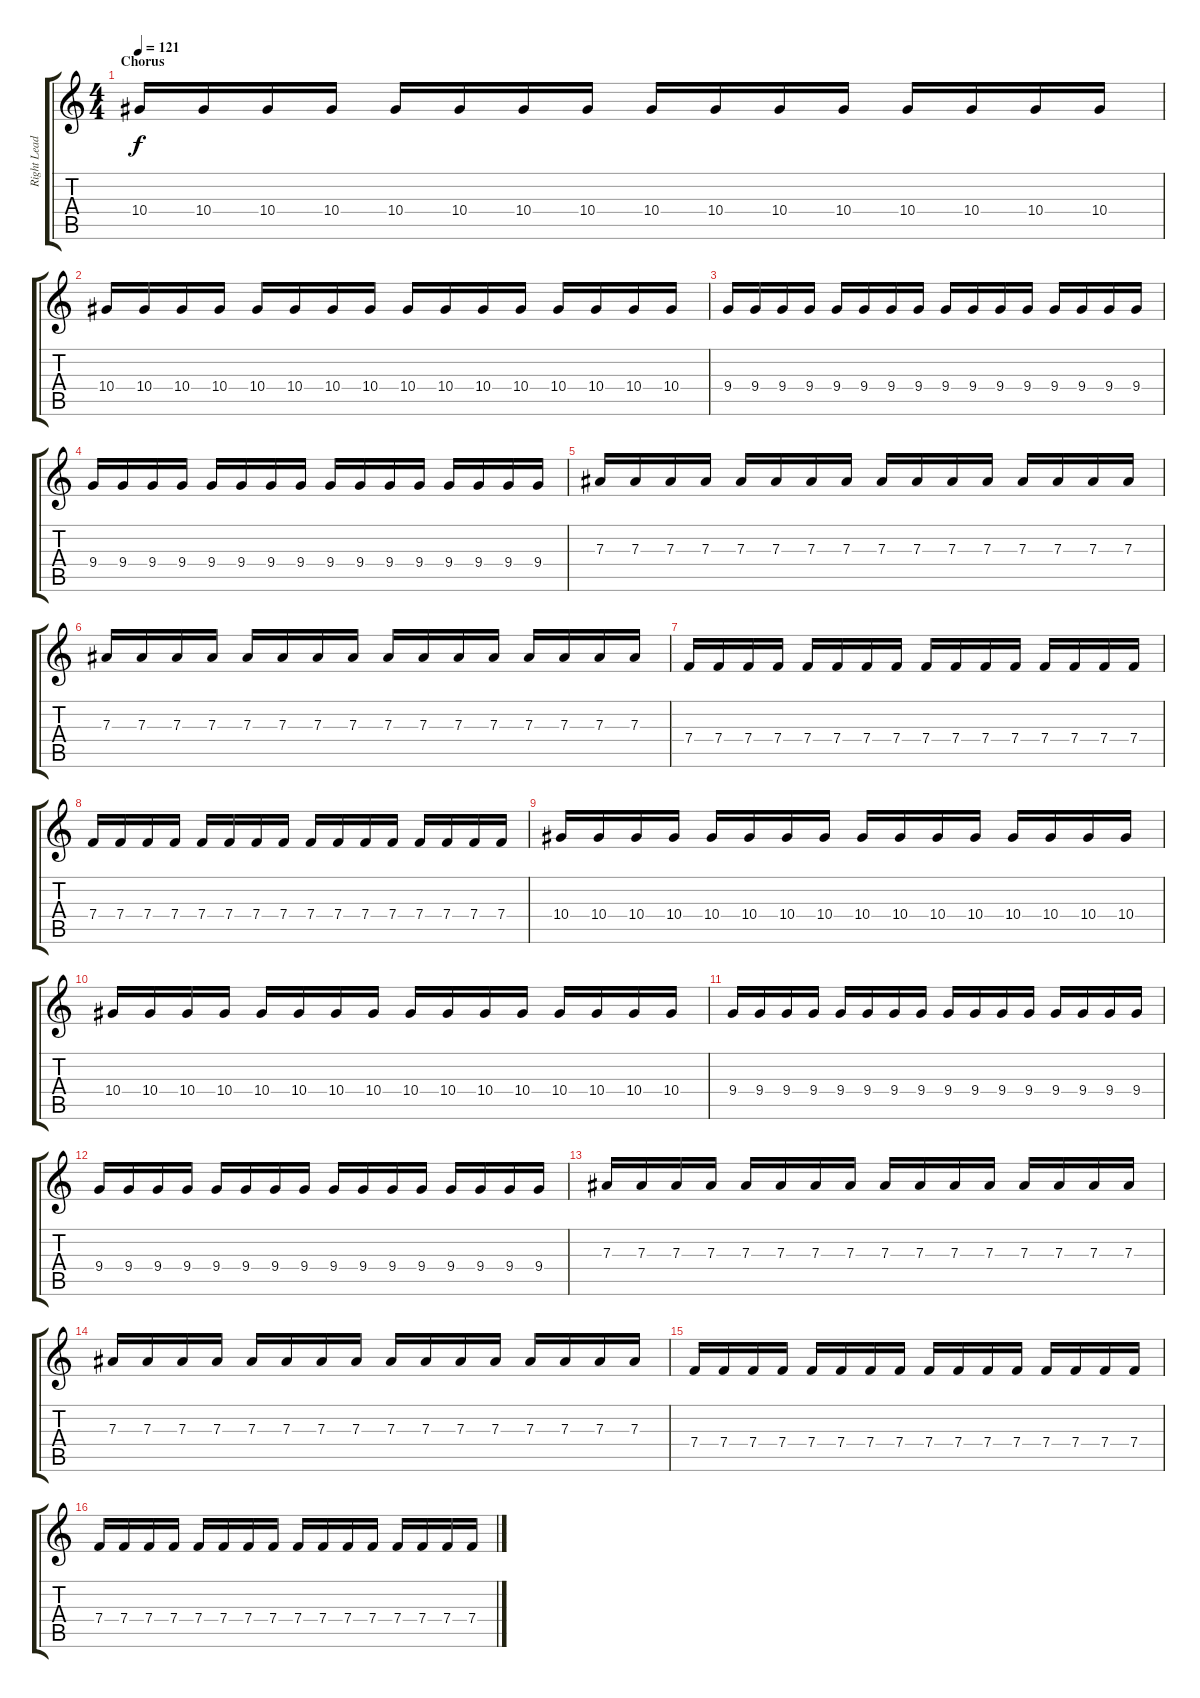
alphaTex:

\track ("Right Lead" "Right Lead") {instrument distortionguitar}
\staff {score tabs}
\tuning (C4 G3 Eb3 Bb2 F2 C2) {hide}
\ts (4 4)
\section ("" "Chorus")
\tempo 121
\clef g2
\ks c
10.4.16{dy f} 10.4.16 10.4.16 10.4.16 10.4.16 10.4.16 10.4.16 10.4.16 10.4.16 10.4.16 10.4.16 10.4.16 10.4.16 10.4.16 10.4.16 10.4.16 |
10.4.16 10.4.16 10.4.16 10.4.16 10.4.16 10.4.16 10.4.16 10.4.16 10.4.16 10.4.16 10.4.16 10.4.16 10.4.16 10.4.16 10.4.16 10.4.16 |
9.4.16 9.4.16 9.4.16 9.4.16 9.4.16 9.4.16 9.4.16 9.4.16 9.4.16 9.4.16 9.4.16 9.4.16 9.4.16 9.4.16 9.4.16 9.4.16 |
9.4.16 9.4.16 9.4.16 9.4.16 9.4.16 9.4.16 9.4.16 9.4.16 9.4.16 9.4.16 9.4.16 9.4.16 9.4.16 9.4.16 9.4.16 9.4.16 |
7.3.16 7.3.16 7.3.16 7.3.16 7.3.16 7.3.16 7.3.16 7.3.16 7.3.16 7.3.16 7.3.16 7.3.16 7.3.16 7.3.16 7.3.16 7.3.16 |
7.3.16 7.3.16 7.3.16 7.3.16 7.3.16 7.3.16 7.3.16 7.3.16 7.3.16 7.3.16 7.3.16 7.3.16 7.3.16 7.3.16 7.3.16 7.3.16 |
7.4.16 7.4.16 7.4.16 7.4.16 7.4.16 7.4.16 7.4.16 7.4.16 7.4.16 7.4.16 7.4.16 7.4.16 7.4.16 7.4.16 7.4.16 7.4.16 |
7.4.16 7.4.16 7.4.16 7.4.16 7.4.16 7.4.16 7.4.16 7.4.16 7.4.16 7.4.16 7.4.16 7.4.16 7.4.16 7.4.16 7.4.16 7.4.16 |
10.4.16 10.4.16 10.4.16 10.4.16 10.4.16 10.4.16 10.4.16 10.4.16 10.4.16 10.4.16 10.4.16 10.4.16 10.4.16 10.4.16 10.4.16 10.4.16 |
10.4.16 10.4.16 10.4.16 10.4.16 10.4.16 10.4.16 10.4.16 10.4.16 10.4.16 10.4.16 10.4.16 10.4.16 10.4.16 10.4.16 10.4.16 10.4.16 |
9.4.16 9.4.16 9.4.16 9.4.16 9.4.16 9.4.16 9.4.16 9.4.16 9.4.16 9.4.16 9.4.16 9.4.16 9.4.16 9.4.16 9.4.16 9.4.16 |
9.4.16 9.4.16 9.4.16 9.4.16 9.4.16 9.4.16 9.4.16 9.4.16 9.4.16 9.4.16 9.4.16 9.4.16 9.4.16 9.4.16 9.4.16 9.4.16 |
7.3.16 7.3.16 7.3.16 7.3.16 7.3.16 7.3.16 7.3.16 7.3.16 7.3.16 7.3.16 7.3.16 7.3.16 7.3.16 7.3.16 7.3.16 7.3.16 |
7.3.16 7.3.16 7.3.16 7.3.16 7.3.16 7.3.16 7.3.16 7.3.16 7.3.16 7.3.16 7.3.16 7.3.16 7.3.16 7.3.16 7.3.16 7.3.16 |
7.4.16 7.4.16 7.4.16 7.4.16 7.4.16 7.4.16 7.4.16 7.4.16 7.4.16 7.4.16 7.4.16 7.4.16 7.4.16 7.4.16 7.4.16 7.4.16 |
7.4.16 7.4.16 7.4.16 7.4.16 7.4.16 7.4.16 7.4.16 7.4.16 7.4.16 7.4.16 7.4.16 7.4.16 7.4.16 7.4.16 7.4.16 7.4.16
